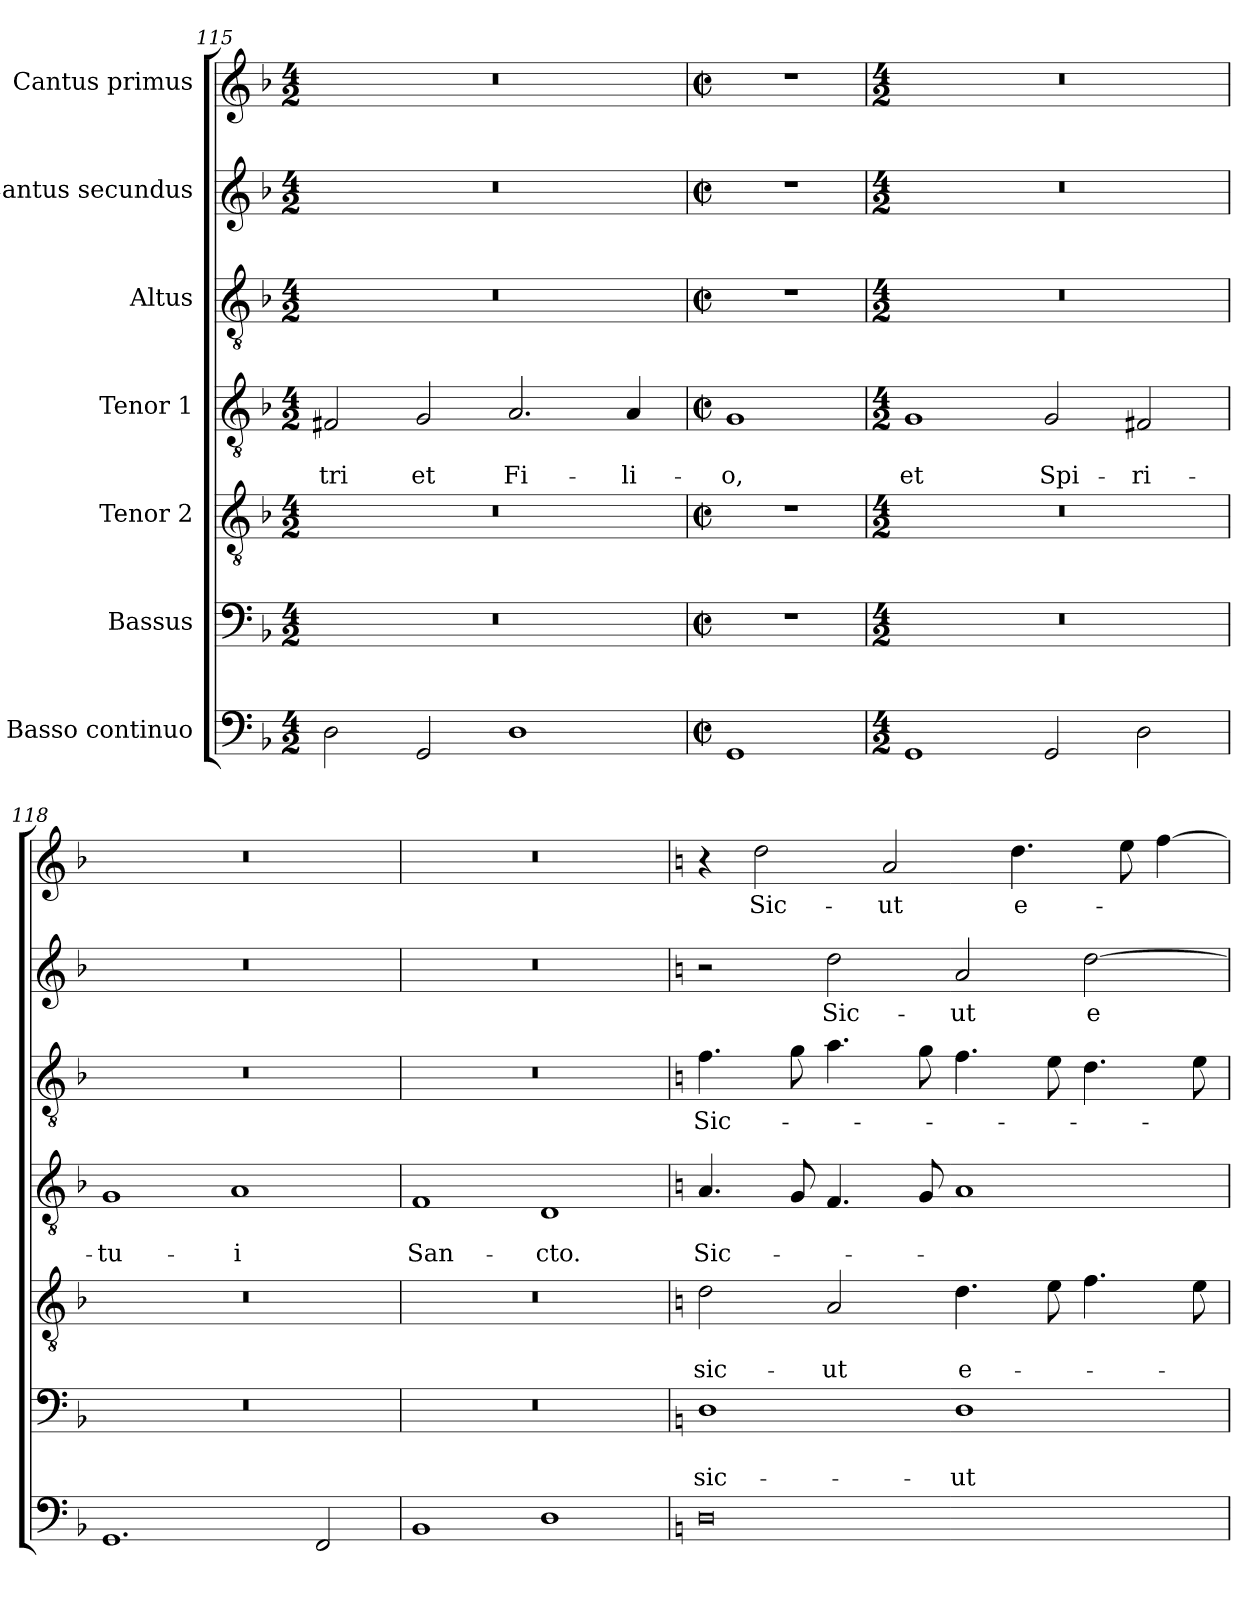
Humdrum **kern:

**kern	**kern	**text	**text	**kern	**text	**text	**kern	**text	**text	**kern	**text	**kern	**text	**kern	**text
*part7	*part6	*part6	*part6	*part5	*part5	*part5	*part4	*part4	*part4	*part3	*part3	*part2	*part2	*part1	*part1
*staff7	*staff6	*staff6	*staff6	*staff5	*staff5	*staff5	*staff4	*staff4	*staff4	*staff3	*staff3	*staff2	*staff2	*staff1	*staff1
*I"Basso continuo	*I"Bassus	*	*	*I"Tenor 2	*	*	*I"Tenor 1	*	*	*I"Altus	*	*I"Cantus secundus	*	*I"Cantus primus	*
*clefF4	*clefF4	*	*	*clefGv2	*	*	*clefGv2	*	*	*clefGv2	*	*clefG2	*	*clefG2	*
*k[b-]	*k[b-]	*	*	*k[b-]	*	*	*k[b-]	*	*	*k[b-]	*	*k[b-]	*	*k[b-]	*
*F:	*F:	*	*	*F:	*	*	*F:	*	*	*F:	*	*F:	*	*F:	*
*M4/2	*M4/2	*	*	*M4/2	*	*	*M4/2	*	*	*M4/2	*	*M4/2	*	*M4/2	*
=115	=115	=115	=115	=115	=115	=115	=115	=115	=115	=115	=115	=115	=115	=115	=115
!	!	!	!	!	!	!	!	!	!LO:LY:b	!	!	!	!	!	!
2D\	0r	.	.	0r	.	.	2F#X/	.	-tri	0r	.	0r	.	0r	.
!	!	!	!	!	!	!	!	!	!LO:LY:b	!	!	!	!	!	!
2GG/	.	.	.	.	.	.	2G/	.	et	.	.	.	.	.	.
!	!	!	!	!	!	!	!	!	!LO:LY:b	!	!	!	!	!	!
1D	.	.	.	.	.	.	2.A/	.	Fi-	.	.	.	.	.	.
!	!	!	!	!	!	!	!	!	!LO:LY:b	!	!	!	!	!	!
.	.	.	.	.	.	.	4A/	.	-li-	.	.	.	.	.	.
=116	=116	=116	=116	=116	=116	=116	=116	=116	=116	=116	=116	=116	=116	=116	=116
*M2/2	*M2/2	*	*	*M2/2	*	*	*M2/2	*	*	*M2/2	*	*M2/2	*	*M2/2	*
*met(c|)	*met(c|)	*	*	*met(c|)	*	*	*met(c|)	*	*	*met(c|)	*	*met(c|)	*	*met(c|)	*
!	!	!	!	!	!	!	!	!	!LO:LY:b	!	!	!	!	!	!
1GG	1r	.	.	1r	.	.	1G	.	-o,	1r	.	1r	.	1r	.
=117	=117	=117	=117	=117	=117	=117	=117	=117	=117	=117	=117	=117	=117	=117	=117
*M4/2	*M4/2	*	*	*M4/2	*	*	*M4/2	*	*	*M4/2	*	*M4/2	*	*M4/2	*
!	!	!	!	!	!	!	!	!	!LO:LY:b	!	!	!	!	!	!
1GG	0r	.	.	0r	.	.	1G	.	et	0r	.	0r	.	0r	.
!	!	!	!	!	!	!	!	!	!LO:LY:b	!	!	!	!	!	!
2GG/	.	.	.	.	.	.	2G/	.	Spi-	.	.	.	.	.	.
!	!	!	!	!	!	!	!	!	!LO:LY:b	!	!	!	!	!	!
2D\	.	.	.	.	.	.	2F#X/	.	-ri-	.	.	.	.	.	.
=118	=118	=118	=118	=118	=118	=118	=118	=118	=118	=118	=118	=118	=118	=118	=118
!	!	!	!	!	!	!	!	!	!LO:LY:b	!	!	!	!	!	!
1.GG	0r	.	.	0r	.	.	1G	.	-tu-	0r	.	0r	.	0r	.
!	!	!	!	!	!	!	!	!	!LO:LY:b	!	!	!	!	!	!
.	.	.	.	.	.	.	1A	.	-i	.	.	.	.	.	.
2FF/	.	.	.	.	.	.	.	.	.	.	.	.	.	.	.
=119	=119	=119	=119	=119	=119	=119	=119	=119	=119	=119	=119	=119	=119	=119	=119
!	!	!	!	!	!	!	!	!	!LO:LY:b	!	!	!	!	!	!
1BB-	0r	.	.	0r	.	.	1F	.	San-	0r	.	0r	.	0r	.
!	!	!	!	!	!	!	!	!	!LO:LY:b	!	!	!	!	!	!
1D	.	.	.	.	.	.	1D	.	-cto.	.	.	.	.	.	.
!!LO:LB:g=z
=120	=120	=120	=120	=120	=120	=120	=120	=120	=120	=120	=120	=120	=120	=120	=120
*k[]	*k[]	*	*	*k[]	*	*	*k[]	*	*	*k[]	*	*k[]	*	*k[]	*
*C:	*C:	*	*	*C:	*	*	*C:	*	*	*C:	*	*C:	*	*C:	*
!	!	!	!LO:LY:b	!	!	!LO:LY:b	!	!	!LO:LY:b	!	!LO:LY:b	!	!	!	!
0D	1D	.	sic-	2d\	.	sic-	4.A/	.	Sic-	4.f\	Sic-	2r	.	4r	.
!	!	!	!	!	!	!	!	!	!	!	!	!	!	!	!LO:LY:b
.	.	.	.	.	.	.	.	.	.	.	.	.	.	2dd\	Sic-
.	.	.	.	.	.	.	8G/	.	.	8g\	.	.	.	.	.
!	!	!	!	!	!	!LO:LY:b	!	!	!	!	!	!	!LO:LY:b	!	!
.	.	.	.	2A/	.	-ut	4.F/	.	.	4.a\	.	2dd\	Sic-	.	.
!	!	!	!	!	!	!	!	!	!	!	!	!	!	!	!LO:LY:b
.	.	.	.	.	.	.	.	.	.	.	.	.	.	2a/	-ut
.	.	.	.	.	.	.	8G/	.	.	8g\	.	.	.	.	.
!	!	!	!LO:LY:b	!	!	!LO:LY:b	!	!	!	!	!	!	!LO:LY:b	!	!
.	1D	.	-ut	4.d\	.	e-	1A	.	.	4.f\	.	2a/	-ut	.	.
!	!	!	!	!	!	!	!	!	!	!	!	!	!	!	!LO:LY:b
.	.	.	.	.	.	.	.	.	.	.	.	.	.	4.dd\	e-
.	.	.	.	8e\	.	.	.	.	.	8e\	.	.	.	.	.
!	!	!	!	!	!	!	!	!	!	!	!	!	!LO:LY:b	!	!
.	.	.	.	4.f\	.	.	.	.	.	4.d\	.	[2dd\	e-	.	.
.	.	.	.	.	.	.	.	.	.	.	.	.	.	8ee\	.
.	.	.	.	.	.	.	.	.	.	.	.	.	.	[4ff\	.
.	.	.	.	8e\	.	.	.	.	.	8e\	.	.	.	.	.
=	=	=	=	=	=	=	=	=	=	=	=	=	=	=	=
*-	*-	*-	*-	*-	*-	*-	*-	*-	*-	*-	*-	*-	*-	*-	*-
